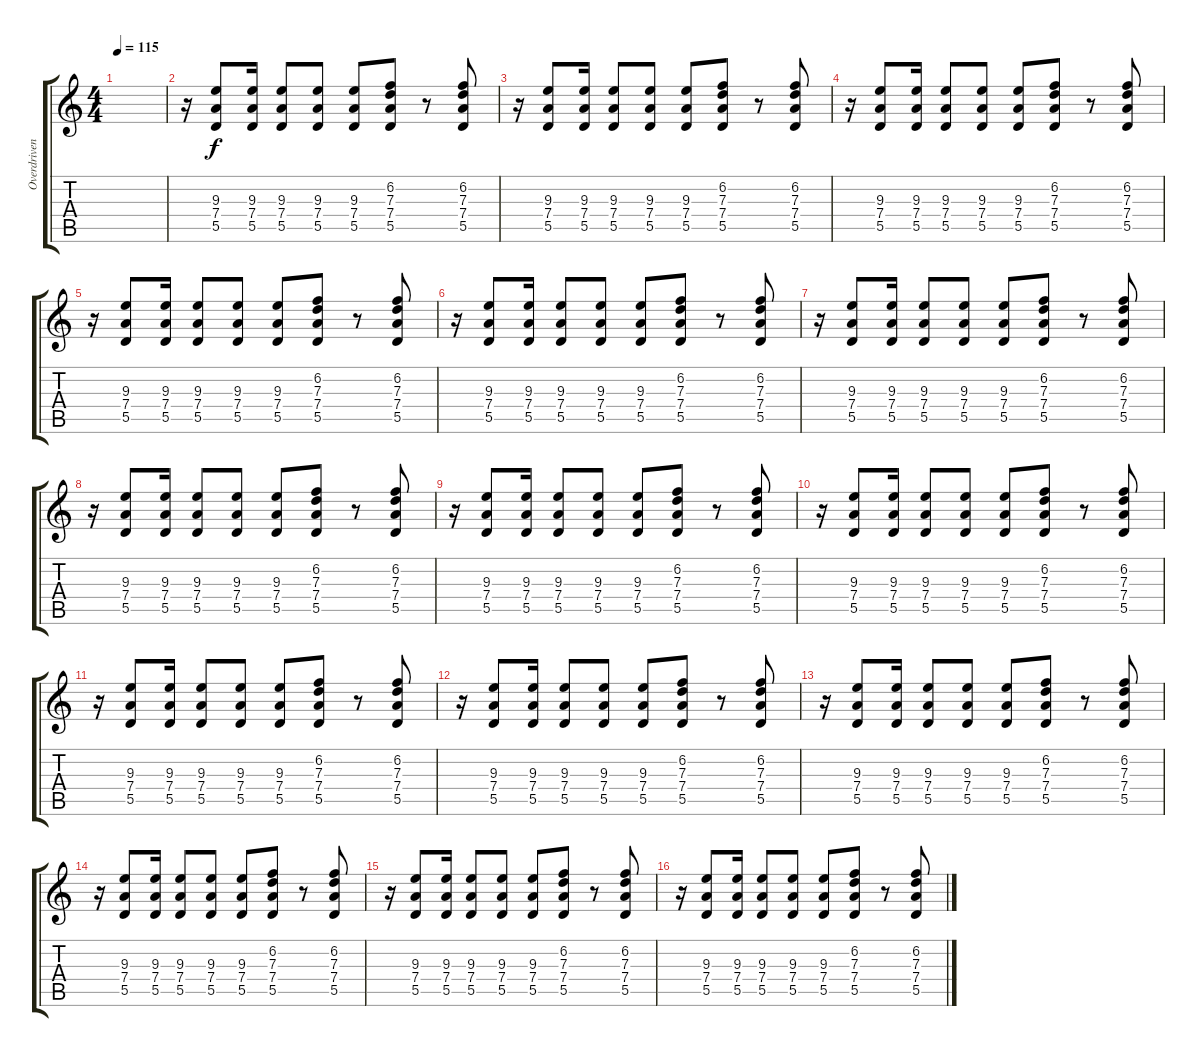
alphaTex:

\track ("Overdriven Guitar (main)" "Overdriven") {instrument overdrivenguitar}
\staff {score tabs}
\tuning (E4 B3 G3 D3 A2 E2) {hide}
\ts (4 4)
\tempo 115
\clef g2
\ks c
|
r.16 (9.3 7.4 5.5).8 (9.3 7.4 5.5).16 (9.3 7.4 5.5).8 (9.3 7.4 5.5).8 (9.3 7.4 5.5).8 (6.2 7.3 7.4 5.5).8 r.8 (6.2 7.3 7.4 5.5).8 |
r.16 (9.3 7.4 5.5).8 (9.3 7.4 5.5).16 (9.3 7.4 5.5).8 (9.3 7.4 5.5).8 (9.3 7.4 5.5).8 (6.2 7.3 7.4 5.5).8 r.8 (6.2 7.3 7.4 5.5).8 |
r.16 (9.3 7.4 5.5).8 (9.3 7.4 5.5).16 (9.3 7.4 5.5).8 (9.3 7.4 5.5).8 (9.3 7.4 5.5).8 (6.2 7.3 7.4 5.5).8 r.8 (6.2 7.3 7.4 5.5).8 |
r.16 (9.3 7.4 5.5).8 (9.3 7.4 5.5).16 (9.3 7.4 5.5).8 (9.3 7.4 5.5).8 (9.3 7.4 5.5).8 (6.2 7.3 7.4 5.5).8 r.8 (6.2 7.3 7.4 5.5).8 |
r.16 (9.3 7.4 5.5).8 (9.3 7.4 5.5).16 (9.3 7.4 5.5).8 (9.3 7.4 5.5).8 (9.3 7.4 5.5).8 (6.2 7.3 7.4 5.5).8 r.8 (6.2 7.3 7.4 5.5).8 |
r.16 (9.3 7.4 5.5).8 (9.3 7.4 5.5).16 (9.3 7.4 5.5).8 (9.3 7.4 5.5).8 (9.3 7.4 5.5).8 (6.2 7.3 7.4 5.5).8 r.8 (6.2 7.3 7.4 5.5).8 |
r.16 (9.3 7.4 5.5).8 (9.3 7.4 5.5).16 (9.3 7.4 5.5).8 (9.3 7.4 5.5).8 (9.3 7.4 5.5).8 (6.2 7.3 7.4 5.5).8 r.8 (6.2 7.3 7.4 5.5).8 |
r.16 (9.3 7.4 5.5).8 (9.3 7.4 5.5).16 (9.3 7.4 5.5).8 (9.3 7.4 5.5).8 (9.3 7.4 5.5).8 (6.2 7.3 7.4 5.5).8 r.8 (6.2 7.3 7.4 5.5).8 |
r.16 (9.3 7.4 5.5).8 (9.3 7.4 5.5).16 (9.3 7.4 5.5).8 (9.3 7.4 5.5).8 (9.3 7.4 5.5).8 (6.2 7.3 7.4 5.5).8 r.8 (6.2 7.3 7.4 5.5).8 |
r.16 (9.3 7.4 5.5).8 (9.3 7.4 5.5).16 (9.3 7.4 5.5).8 (9.3 7.4 5.5).8 (9.3 7.4 5.5).8 (6.2 7.3 7.4 5.5).8 r.8 (6.2 7.3 7.4 5.5).8 |
r.16 (9.3 7.4 5.5).8 (9.3 7.4 5.5).16 (9.3 7.4 5.5).8 (9.3 7.4 5.5).8 (9.3 7.4 5.5).8 (6.2 7.3 7.4 5.5).8 r.8 (6.2 7.3 7.4 5.5).8 |
r.16 (9.3 7.4 5.5).8 (9.3 7.4 5.5).16 (9.3 7.4 5.5).8 (9.3 7.4 5.5).8 (9.3 7.4 5.5).8 (6.2 7.3 7.4 5.5).8 r.8 (6.2 7.3 7.4 5.5).8 |
r.16 (9.3 7.4 5.5).8 (9.3 7.4 5.5).16 (9.3 7.4 5.5).8 (9.3 7.4 5.5).8 (9.3 7.4 5.5).8 (6.2 7.3 7.4 5.5).8 r.8 (6.2 7.3 7.4 5.5).8 |
r.16 (9.3 7.4 5.5).8 (9.3 7.4 5.5).16 (9.3 7.4 5.5).8 (9.3 7.4 5.5).8 (9.3 7.4 5.5).8 (6.2 7.3 7.4 5.5).8 r.8 (6.2 7.3 7.4 5.5).8 |
r.16 (9.3 7.4 5.5).8 (9.3 7.4 5.5).16 (9.3 7.4 5.5).8 (9.3 7.4 5.5).8 (9.3 7.4 5.5).8 (6.2 7.3 7.4 5.5).8 r.8 (6.2 7.3 7.4 5.5).8
